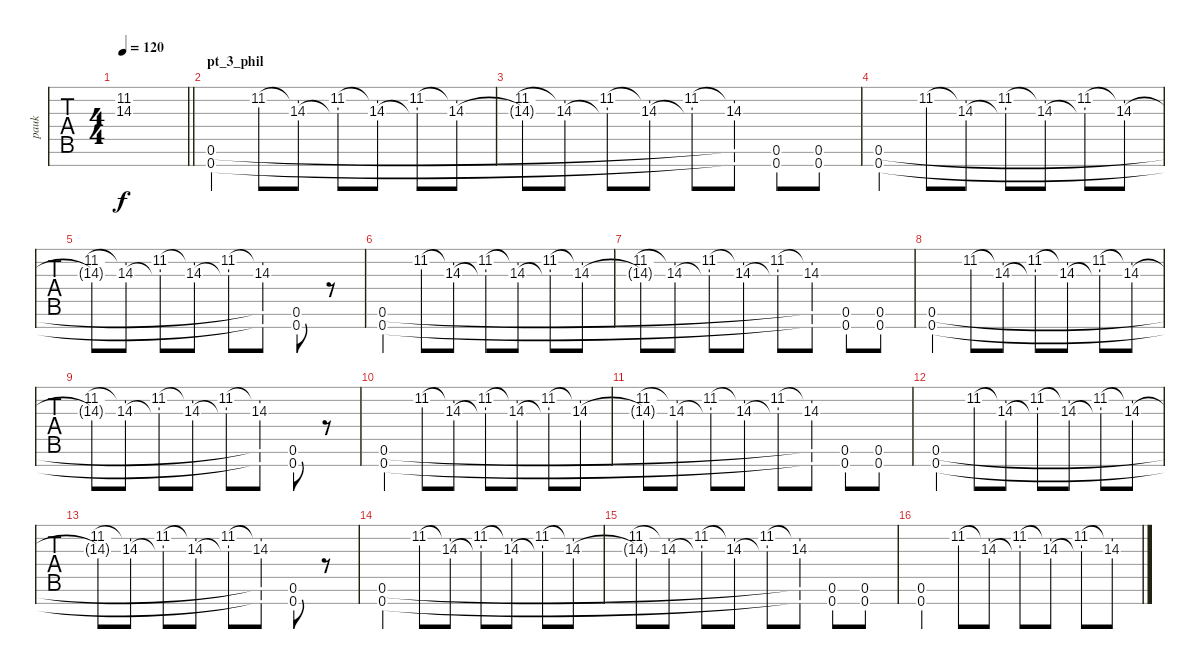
\track ("pauk" "pauk") {instrument overdrivenguitar}
\staff {tabs}
\tuning (E4 B3 G3 D3 A2 E2 A1) {hide}
\ts (4 4)
\tempo 120
\clef f4
\barLineRight lightlight
\ks c
(11.2{t} 14.3{t}).1{dy f} |
\section ("" "pt_3_phil")
(0.6 0.7).4 11.2.8 (11.2{t} 14.3).8 (11.2 14.3{t}).8 (11.2{t} 14.3).8 (11.2 14.3{t}).8 (11.2{t} 14.3).8 |
(11.2 14.3{t}).8 (11.2{t} 14.3).8 (11.2 14.3{t}).8 (11.2{t} 14.3).8 (11.2 14.3{t}).8 (11.2{t} 14.3 0.6{t} 0.7{t}).8 (0.6 0.7).8 (0.6 0.7).8 |
(0.6 0.7).4 11.2.8 (11.2{t} 14.3).8 (11.2 14.3{t}).8 (11.2{t} 14.3).8 (11.2 14.3{t}).8 (11.2{t} 14.3).8 |
(11.2 14.3{t}).8 (11.2{t} 14.3).8 (11.2 14.3{t}).8 (11.2{t} 14.3).8 (11.2 14.3{t}).8 (11.2{t} 14.3 0.6{t} 0.7{t}).8 (0.6 0.7).8 r.8 |
(0.6 0.7).4 11.2.8 (11.2{t} 14.3).8 (11.2 14.3{t}).8 (11.2{t} 14.3).8 (11.2 14.3{t}).8 (11.2{t} 14.3).8 |
(11.2 14.3{t}).8 (11.2{t} 14.3).8 (11.2 14.3{t}).8 (11.2{t} 14.3).8 (11.2 14.3{t}).8 (11.2{t} 14.3 0.6{t} 0.7{t}).8 (0.6 0.7).8 (0.6 0.7).8 |
(0.6 0.7).4 11.2.8 (11.2{t} 14.3).8 (11.2 14.3{t}).8 (11.2{t} 14.3).8 (11.2 14.3{t}).8 (11.2{t} 14.3).8 |
(11.2 14.3{t}).8 (11.2{t} 14.3).8 (11.2 14.3{t}).8 (11.2{t} 14.3).8 (11.2 14.3{t}).8 (11.2{t} 14.3 0.6{t} 0.7{t}).8 (0.6 0.7).8 r.8 |
(0.6 0.7).4 11.2.8 (11.2{t} 14.3).8 (11.2 14.3{t}).8 (11.2{t} 14.3).8 (11.2 14.3{t}).8 (11.2{t} 14.3).8 |
(11.2 14.3{t}).8 (11.2{t} 14.3).8 (11.2 14.3{t}).8 (11.2{t} 14.3).8 (11.2 14.3{t}).8 (11.2{t} 14.3 0.6{t} 0.7{t}).8 (0.6 0.7).8 (0.6 0.7).8 |
(0.6 0.7).4 11.2.8 (11.2{t} 14.3).8 (11.2 14.3{t}).8 (11.2{t} 14.3).8 (11.2 14.3{t}).8 (11.2{t} 14.3).8 |
(11.2 14.3{t}).8 (11.2{t} 14.3).8 (11.2 14.3{t}).8 (11.2{t} 14.3).8 (11.2 14.3{t}).8 (11.2{t} 14.3 0.6{t} 0.7{t}).8 (0.6 0.7).8 r.8 |
(0.6 0.7).4 11.2.8 (11.2{t} 14.3).8 (11.2 14.3{t}).8 (11.2{t} 14.3).8 (11.2 14.3{t}).8 (11.2{t} 14.3).8 |
(11.2 14.3{t}).8 (11.2{t} 14.3).8 (11.2 14.3{t}).8 (11.2{t} 14.3).8 (11.2 14.3{t}).8 (11.2{t} 14.3 0.6{t} 0.7{t}).8 (0.6 0.7).8 (0.6 0.7).8 |
(0.6 0.7).4 11.2.8 (11.2{t} 14.3).8 (11.2 14.3{t}).8 (11.2{t} 14.3).8 (11.2 14.3{t}).8 (11.2{t} 14.3).8
